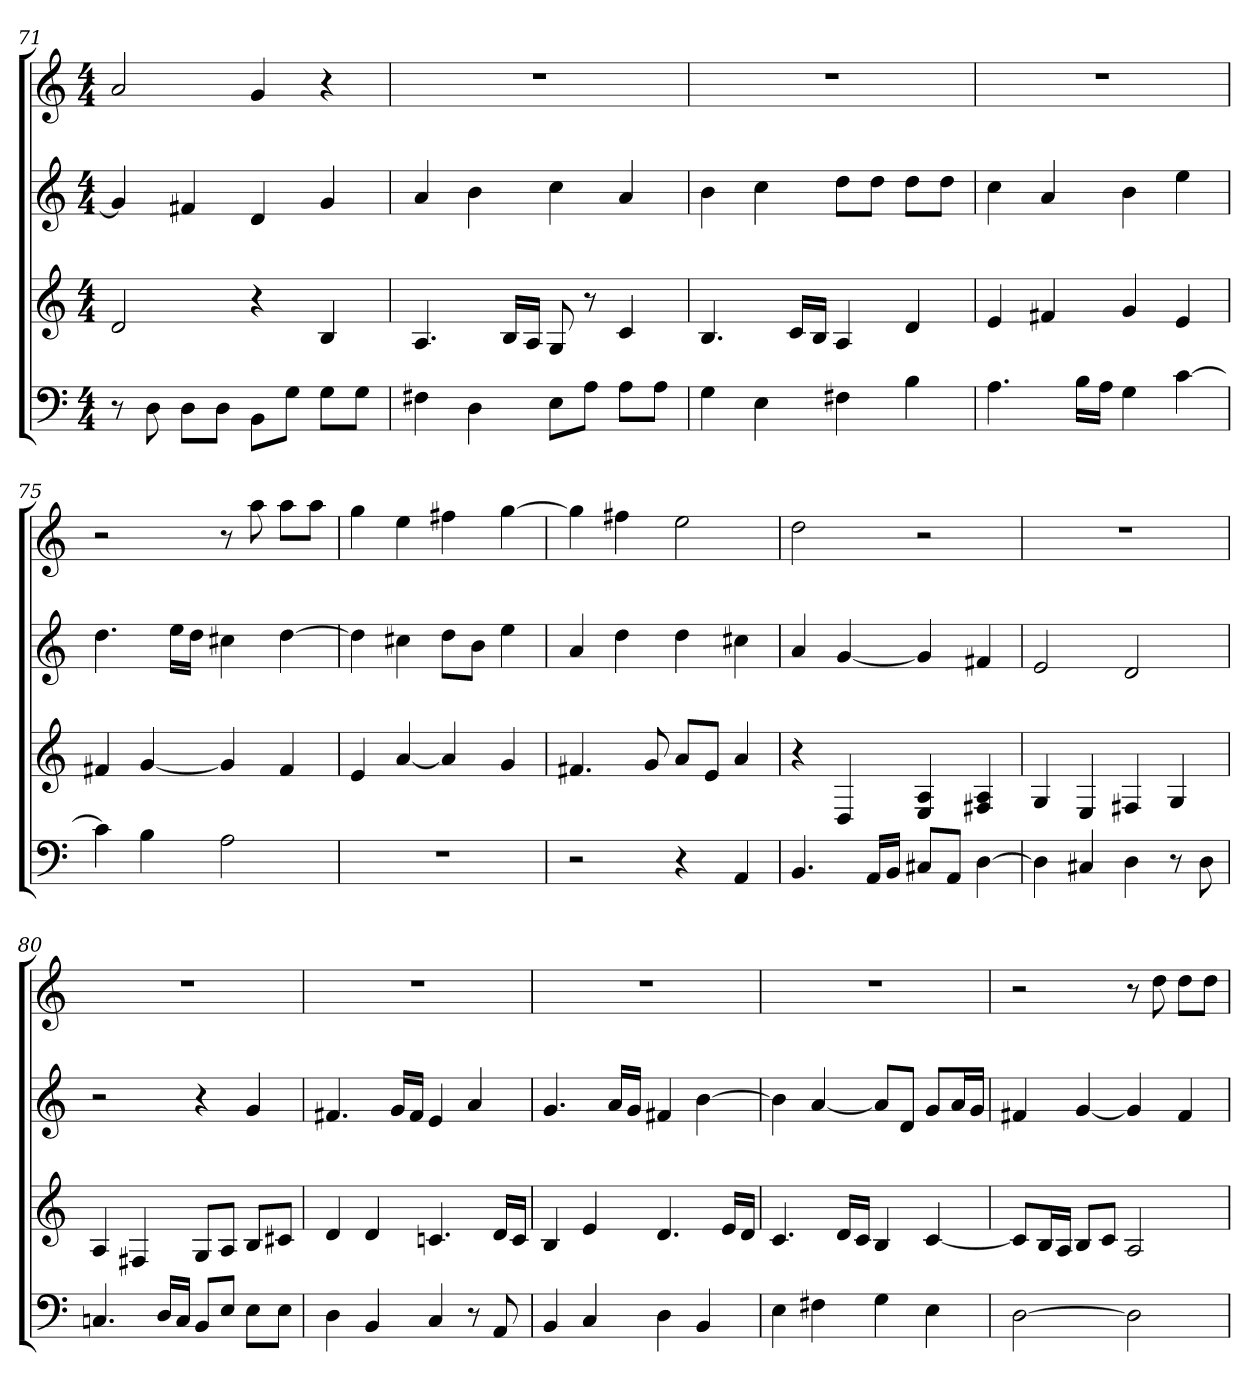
**kern	**kern	**kern	**kern
*part4	*part3	*part2	*part1
*staff4	*staff3	*staff2	*staff1
*M4/4	*M4/4	*M4/4	*M4/4
=71	=71	=71	=71
8r	2d	4g]	2a
8D	.	.	.
8DL	.	4f#X	.
8DJ	.	.	.
8BBL	4r	4d	4g
8GJ	.	.	.
8GL	4B	4g	4r
8GJ	.	.	.
=72	=72	=72	=72
4F#X	4.A	4a	1r
4D	.	4b	.
.	16BLL	.	.
.	16AJJ	.	.
8EL	8G	4cc	.
8AJ	8r	.	.
8AL	4c	4a	.
8AJ	.	.	.
=73	=73	=73	=73
4G	4.B	4b	1r
4E	.	4cc	.
.	16cLL	.	.
.	16BJJ	.	.
4F#X	4A	8ddL	.
.	.	8ddJ	.
4B	4d	8ddL	.
.	.	8ddJ	.
=74	=74	=74	=74
4.A	4e	4cc	1r
.	4f#X	4a	.
16BLL	.	.	.
16AJJ	.	.	.
4G	4g	4b	.
[4c	4e	4ee	.
=75	=75	=75	=75
4c]	4f#X	4.dd	2r
4B	[4g	.	.
.	.	16eeLL	.
.	.	16ddJJ	.
2A	4g]	4cc#X	8r
.	.	.	8aa
.	4f#	[4dd	8aaL
.	.	.	8aaJ
=76	=76	=76	=76
1r	4e	4dd]	4gg
.	[4a	4cc#X	4ee
.	4a]	8ddL	4ff#X
.	.	8bJ	.
.	4g	4ee	[4gg
=77	=77	=77	=77
2r	4.f#X	4a	4gg]
.	.	4dd	4ff#X
.	8g	.	.
4r	8aL	4dd	2ee
.	8eJ	.	.
4AA	4a	4cc#X	.
=78	=78	=78	=78
4.BB	4r	4a	2dd
.	4D	[4g	.
16AALL	.	.	.
16BBJJ	.	.	.
8C#XL	4E 4A	4g]	2r
8AAJ	.	.	.
[4D	4F#X 4A	4f#X	.
=79	=79	=79	=79
4D]	4G	2e	1r
4C#X	4E	.	.
4D	4F#X	2d	.
8r	4G	.	.
8D	.	.	.
=80	=80	=80	=80
4.Cn	4A	2r	1r
.	4F#X	.	.
16DLL	.	.	.
16CJJ	.	.	.
8BBL	8GL	4r	.
8EJ	8AJ	.	.
8EL	8BL	4g	.
8EJ	8c#XJ	.	.
=81	=81	=81	=81
4D	4d	4.f#X	1r
4BB	4d	.	.
.	.	16gLL	.
.	.	16f#JJ	.
4C	4.cn	4e	.
8r	.	4a	.
8AA	16dLL	.	.
.	16cJJ	.	.
=82	=82	=82	=82
4BB	4B	4.g	1r
4C	4e	.	.
.	.	16aLL	.
.	.	16gJJ	.
4D	4.d	4f#X	.
4BB	.	[4b	.
.	16eLL	.	.
.	16dJJ	.	.
=83	=83	=83	=83
4E	4.c	4b]	1r
4F#X	.	[4a	.
.	16dLL	.	.
.	16cJJ	.	.
4G	4B	8aL]	.
.	.	8dJ	.
4E	[4c	8gL	.
.	.	16aL	.
.	.	16gJJ	.
=84	=84	=84	=84
[2D	8cL]	4f#X	2r
.	16BL	.	.
.	16AJJ	.	.
.	8BL	[4g	.
.	8cJ	.	.
2D]	2A	4g]	8r
.	.	.	8dd
.	.	4f#	8ddL
.	.	.	8ddJ
=	=	=	=
*-	*-	*-	*-
